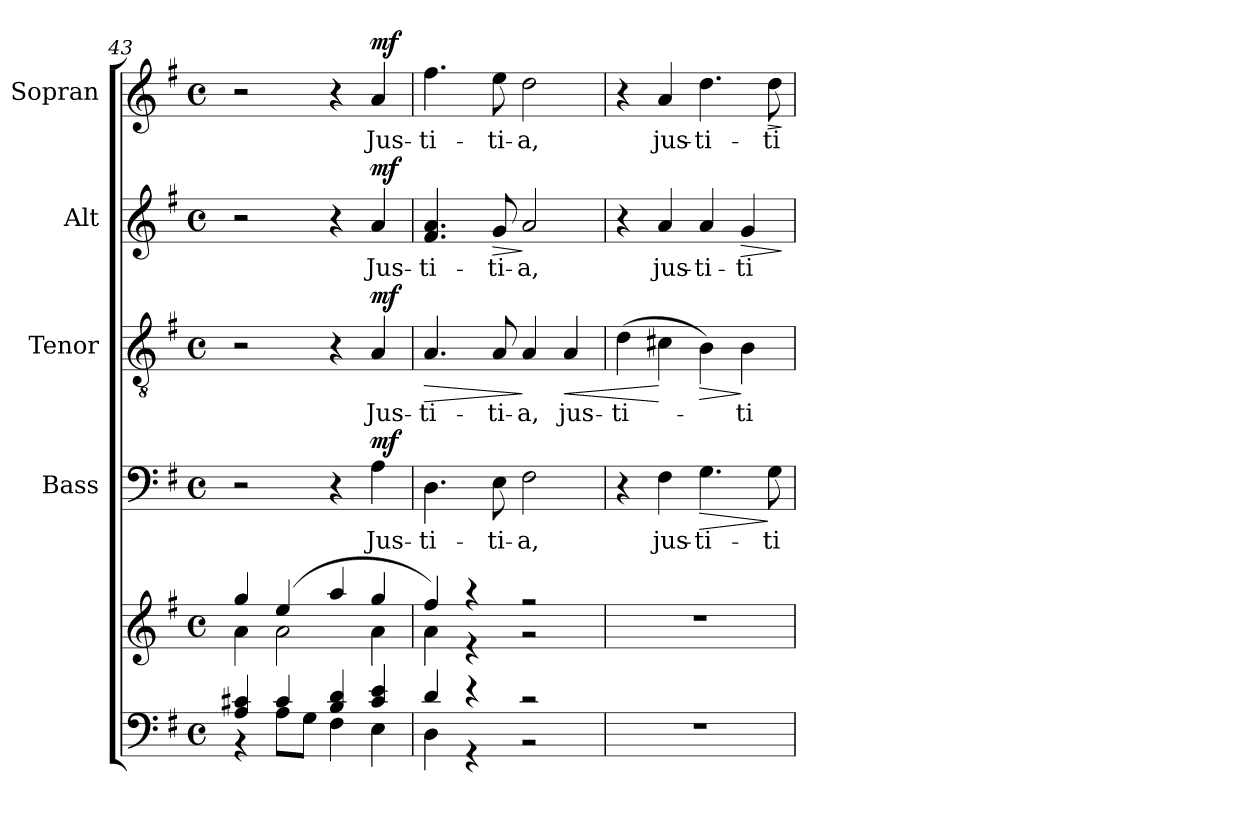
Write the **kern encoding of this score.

**kern	**kern	**kern	**text	**dynam	**kern	**text	**dynam	**kern	**text	**dynam	**kern	**text	**dynam
*part5	*part5	*part4	*part4	*part4	*part3	*part3	*part3	*part2	*part2	*part2	*part1	*part1	*part1
*staff6	*staff5	*staff4	*staff4	*staff4	*staff3	*staff3	*staff3	*staff2	*staff2	*staff2	*staff1	*staff1	*staff1
*	*	*I"Bass	*	*	*I"Tenor	*	*	*I"Alt	*	*	*I"Sopran	*	*
*	*	*I'B.	*	*	*I'T.	*	*	*I'A.	*	*	*I'S.	*	*
*clefF4	*clefG2	*clefF4	*	*	*clefGv2	*	*	*clefG2	*	*	*clefG2	*	*
*k[f#]	*k[f#]	*k[f#]	*	*	*k[f#]	*	*	*k[f#]	*	*	*k[f#]	*	*
*G:	*G:	*G:	*	*	*G:	*	*	*G:	*	*	*G:	*	*
*M4/4	*M4/4	*M4/4	*	*	*M4/4	*	*	*M4/4	*	*	*M4/4	*	*
*met(c)	*met(c)	*met(c)	*	*	*met(c)	*	*	*met(c)	*	*	*met(c)	*	*
=43	=43	=43	=43	=43	=43	=43	=43	=43	=43	=43	=43	=43	=43
*^	*^	*	*	*	*	*	*	*	*	*	*	*	*
4A/ 4c#X/	4rBB	4gg/	4a\	2r	.	.	2r	.	.	2r	.	.	2r	.	.
4c#/	8A\L	(4ee/	2a\	.	.	.	.	.	.	.	.	.	.	.	.
.	8G\J	.	.	.	.	.	.	.	.	.	.	.	.	.	.
4B/ 4d/	4F#\	4aa/	.	4r	.	.	4r	.	.	4r	.	.	4r	.	.
!	!	!	!	!	!LO:LY:b	!LO:DY:a	!	!LO:LY:b	!LO:DY:a	!	!LO:LY:b	!LO:DY:a	!	!LO:LY:b	!LO:DY:a
4c#/ 4e/	4E\	4gg/	4a\	4A\	Jus-	mf	4A/	Jus-	mf	4a/	Jus-	mf	4a/	Jus-	mf
=44	=44	=44	=44	=44	=44	=44	=44	=44	=44	=44	=44	=44	=44	=44	=44
!	!	!	!	!	!LO:LY:b	!	!	!LO:LY:b	!LO:HP:b	!	!LO:LY:b	!	!	!LO:LY:b	!
4d/	4D\	4ff#/)	4a\	4.D\	-ti-	.	4.A/	-ti-	>	4.f#/ 4.a/	-ti-	.	4.ff#\	-ti-	.
4r	4r	4r	4r	.	.	.	.	.	.	.	.	.	.	.	.
!	!	!	!	!	!LO:LY:b	!	!	!LO:LY:b	!	!	!LO:LY:b	!LO:HP:b	!	!LO:LY:b	!
.	.	.	.	8E\	-ti-	.	8A/	-ti-	.	8g/	-ti-	>	8ee\	-ti-	.
!	!	!	!	!	!LO:LY:b	!	!	!LO:LY:b	!	!	!LO:LY:b	!	!	!LO:LY:b	!
2r	2r	2r	2r	2F#\	-a,	.	4A/	-a,	]	2a/	-a,	]	2dd\	-a,	.
!	!	!	!	!	!	!	!	!LO:LY:b	!LO:HP:b	!	!	!	!	!	!
.	.	.	.	.	.	.	4A/	jus-	<	.	.	.	.	.	.
*v	*v	*	*	*	*	*	*	*	*	*	*	*	*	*	*
*	*v	*v	*	*	*	*	*	*	*	*	*	*	*	*
=45	=45	=45	=45	=45	=45	=45	=45	=45	=45	=45	=45	=45	=45
!	!	!	!	!	!	!LO:LY:b	!	!	!	!	!	!	!
1r	1r	4r	.	.	(>4d\	-ti-	.	4r	.	.	4r	.	.
!	!	!	!LO:LY:b	!	!	!	!	!	!LO:LY:b	!	!	!LO:LY:b	!
.	.	4F#\	jus-	.	4c#X\	.	[	4a/	jus-	.	4a/	jus-	.
!	!	!	!LO:LY:b	!LO:HP:b	!	!	!LO:HP:b	!	!LO:LY:b	!	!	!LO:LY:b	!
.	.	4.G\	-ti-	>	4B\)	.	>	4a/	-ti-	.	4.dd\	-ti-	.
!	!	!	!	!	!	!LO:LY:b	!	!	!LO:LY:b	!LO:HP:b	!	!	!
.	.	.	.	.	4B\	-ti-	]	4g/	-ti-	>	.	.	.
!	!	!	!LO:LY:b	!	!	!	!	!	!	!	!	!LO:LY:b	!LO:HP:b
.	.	8G\	-ti-	]	.	.	.	.	.	.	8dd\	-ti-	>
.	.	.	.	.	.	.	.	.	.	]	.	.	]
=	=	=	=	=	=	=	=	=	=	=	=	=	=
*-	*-	*-	*-	*-	*-	*-	*-	*-	*-	*-	*-	*-	*-
